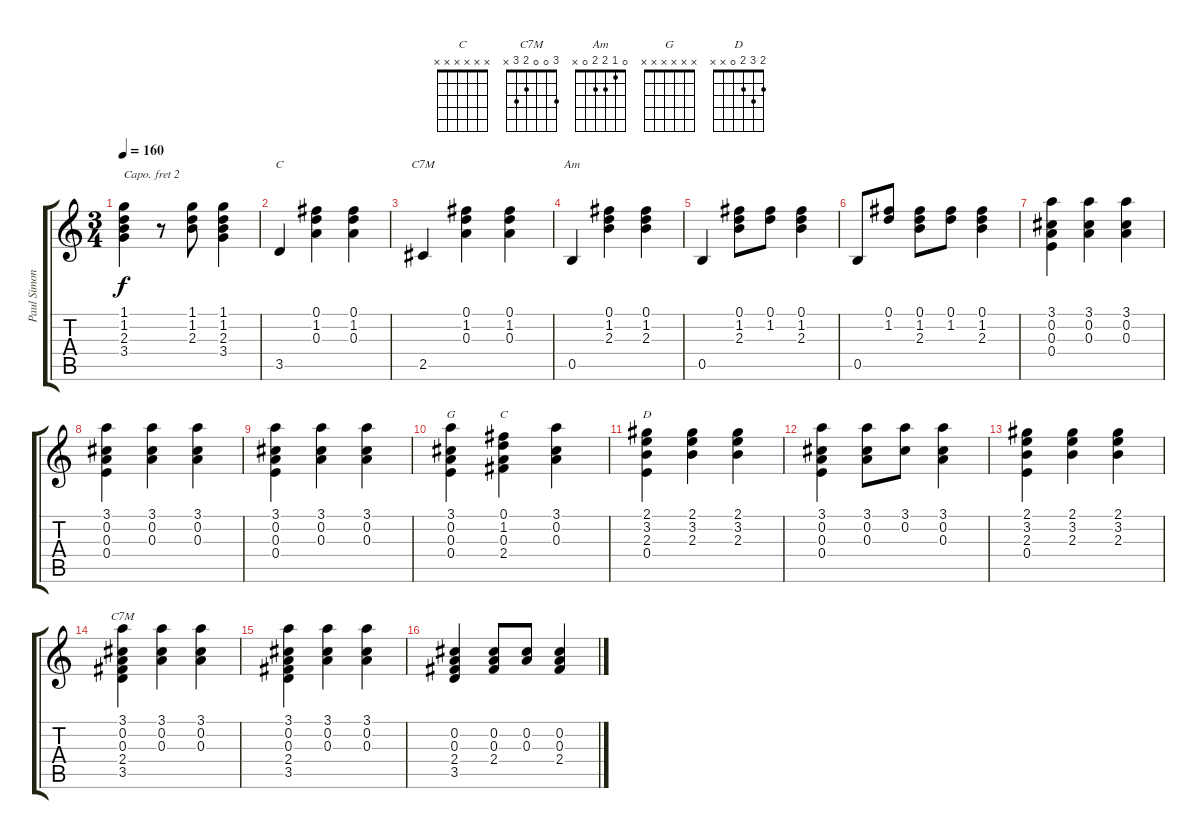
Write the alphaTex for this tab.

\track ("Paul Simon" "Paul Simon") {instrument acousticguitarsteel}
\staff {score tabs}
\capo 2
\tuning (E4 B3 G3 D3 A2 E2) {hide}
\chord ("C" 0 1 0 2 3 x)
\chord ("C7M" x 1 0 x 2 x)
\chord ("Am" 0 1 2 2 0 x)
\chord ("G" x x x x x x) {firstfret 0}
\chord ("C" x x x x x x) {firstfret 0}
\chord ("D" 2 3 2 0 x x)
\chord ("C7M" 3 0 0 2 3 x)
\ts (3 4)
\tempo 160
\clef g2
\ks c
(1.1 1.2 2.3 3.4).4{dy f} r.8 (1.1 1.2 2.3).8 (1.1 1.2 2.3 3.4).4 |
3.5.4{ch "C"} (0.1 1.2 0.3).4 (0.1 1.2 0.3).4 |
2.5.4{ch "C7M"} (0.1 1.2 0.3).4 (0.1 1.2 0.3).4 |
0.5.4{ch "Am"} (0.1 1.2 2.3).4 (0.1 1.2 2.3).4 |
0.5.4 (0.1 1.2 2.3).8 (0.1 1.2).8 (0.1 1.2 2.3).4 |
0.5.8 (0.1 1.2).8 (0.1 1.2 2.3).8 (0.1 1.2).8 (0.1 1.2 2.3).4 |
(3.1 0.2 0.3 0.4).4 (3.1 0.2 0.3).4 (3.1 0.2 0.3).4 |
(3.1 0.2 0.3 0.4).4 (3.1 0.2 0.3).4 (3.1 0.2 0.3).4 |
(3.1 0.2 0.3 0.4).4 (3.1 0.2 0.3).4 (3.1 0.2 0.3).4 |
(3.1 0.2 0.3 0.4).4{ch "G"} (0.1 1.2 0.3 2.4).4{ch "C"} (3.1 0.2 0.3).4 |
(2.1 3.2 2.3 0.4).4{ch "D"} (2.1 3.2 2.3).4 (2.1 3.2 2.3).4 |
(3.1 0.2 0.3 0.4).4 (3.1 0.2 0.3).8 (3.1 0.2).8 (3.1 0.2 0.3).4 |
(2.1 3.2 2.3 0.4).4 (2.1 3.2 2.3).4 (2.1 3.2 2.3).4 |
(3.1 0.2 0.3 2.4 3.5).4{ch "C7M"} (3.1 0.2 0.3).4 (3.1 0.2 0.3).4 |
(3.1 0.2 0.3 2.4 3.5).4 (3.1 0.2 0.3).4 (3.1 0.2 0.3).4 |
(0.2 0.3 2.4 3.5).4 (0.2 0.3 2.4).8 (0.2 0.3).8 (0.2 0.3 2.4).4
